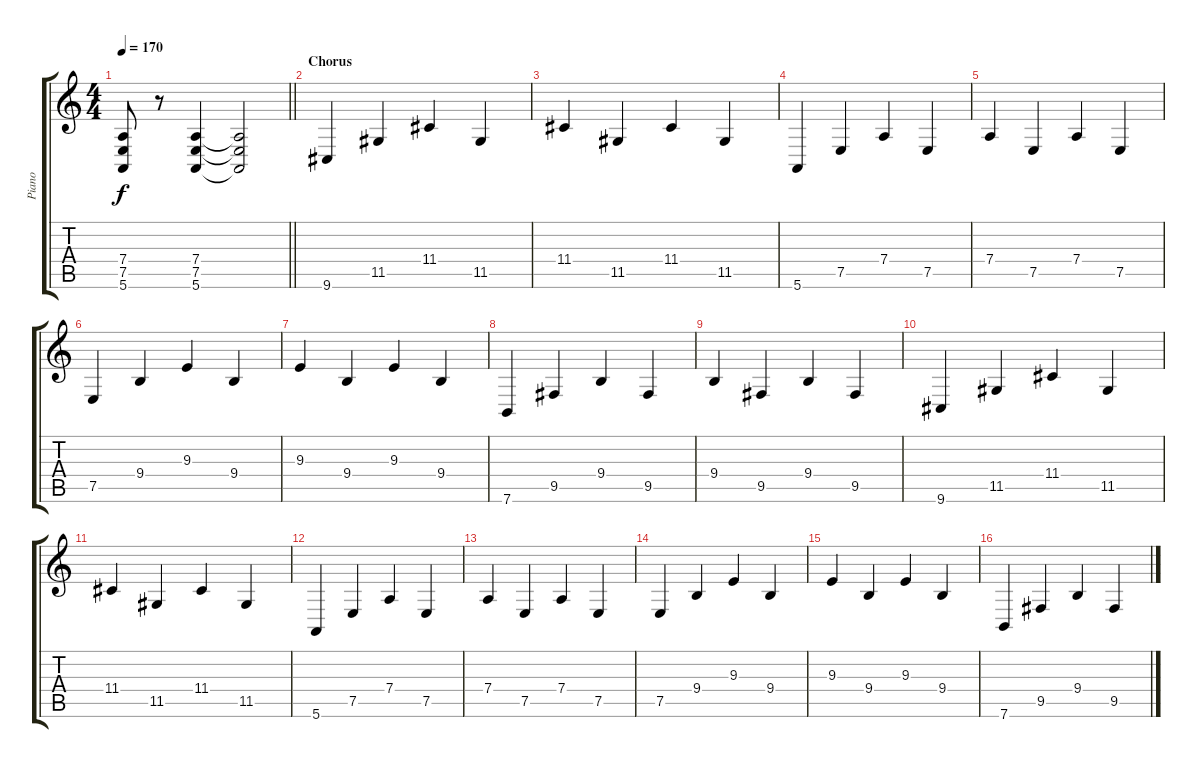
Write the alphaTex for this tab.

\track ("Piano" "Piano") {instrument brightacousticpiano}
\staff {score tabs}
\tuning (E4 B3 G3 D3 A2 E2) {hide}
\ts (4 4)
\tempo 170
\clef g2
\barLineRight lightlight
\ks c
(7.4 7.5 5.6).8{dy f} r.8 (7.4 7.5 5.6).4 (7.4{t} 7.5{t} 5.6{t}).2 |
\section ("" "Chorus")
9.6.4{volume 11} 11.5.4 11.4.4 11.5.4 |
11.4.4 11.5.4 11.4.4 11.5.4 |
5.6.4 7.5.4 7.4.4 7.5.4 |
7.4.4 7.5.4 7.4.4 7.5.4 |
7.5.4 9.4.4 9.3.4 9.4.4 |
9.3.4 9.4.4 9.3.4 9.4.4 |
7.6.4 9.5.4 9.4.4 9.5.4 |
9.4.4 9.5.4 9.4.4 9.5.4 |
9.6.4 11.5.4 11.4.4 11.5.4 |
11.4.4 11.5.4 11.4.4 11.5.4 |
5.6.4 7.5.4 7.4.4 7.5.4 |
7.4.4 7.5.4 7.4.4 7.5.4 |
7.5.4 9.4.4 9.3.4 9.4.4 |
9.3.4 9.4.4 9.3.4 9.4.4 |
7.6.4 9.5.4 9.4.4 9.5.4
